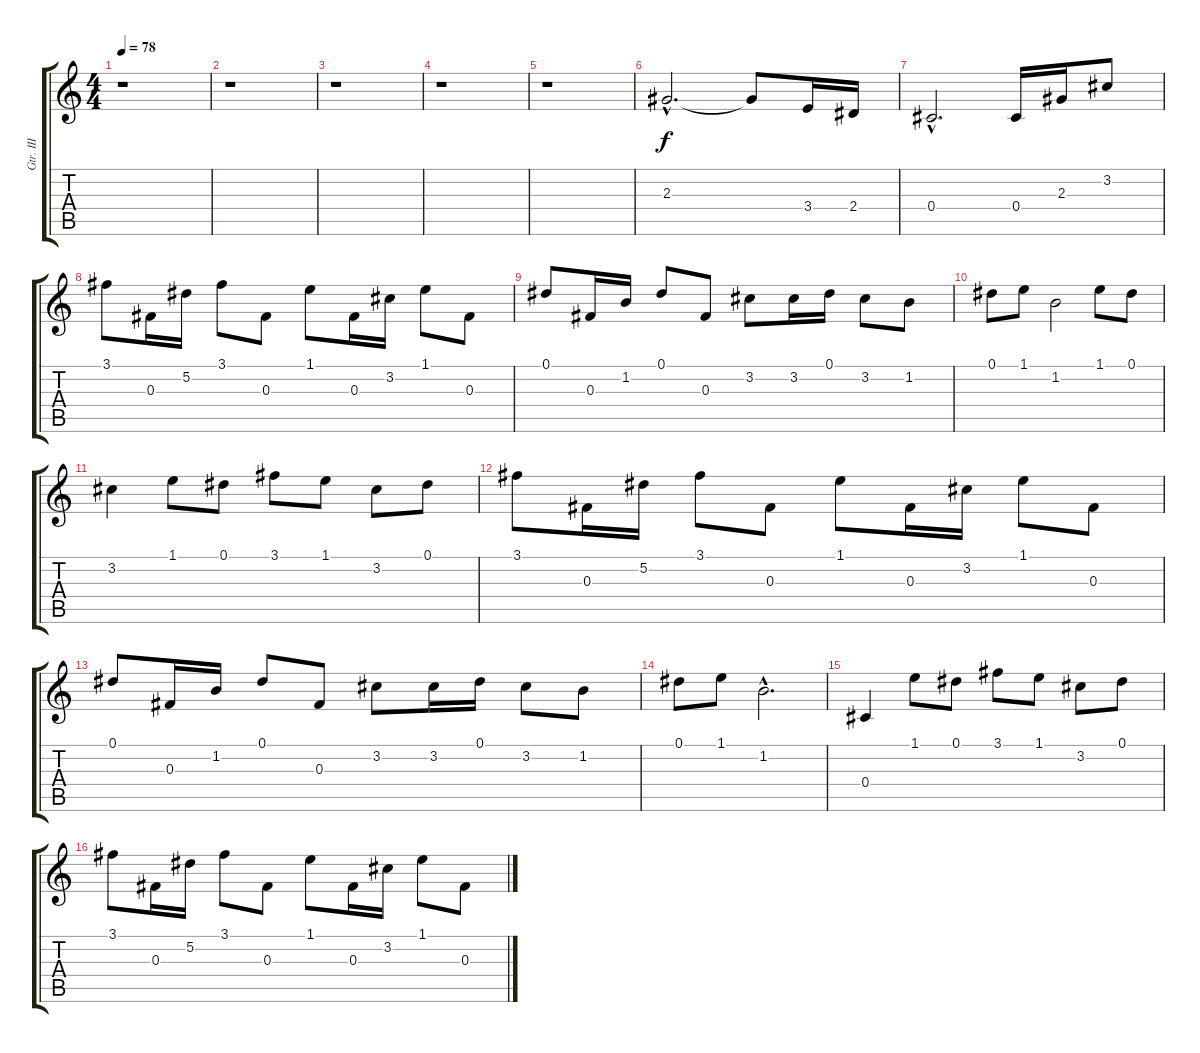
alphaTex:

\track ("Gtr. III" "Gtr. III") {instrument acousticbass}
\staff {score tabs}
\tuning (Eb4 Bb3 Gb3 Db3 Ab2 Eb2) {hide}
\ts (4 4)
\tempo 78
\clef g2
\ks c
r.1{dy f} |
r.1 |
r.1 |
r.1 |
r.1 |
2.3{hac}.2{d} 2.3{t}.8 3.4.16 2.4.16 |
0.4{hac}.2{d} 0.4.16 2.3.16 3.2.8 |
3.1.8 0.3.16 5.2.16 3.1.8 0.3.8 1.1.8 0.3.16 3.2.16 1.1.8 0.3.8 |
0.1.8 0.3.16 1.2.16 0.1.8 0.3.8 3.2.8 3.2.16 0.1.16 3.2.8 1.2.8 |
0.1.8 1.1.8 1.2.2 1.1.8 0.1.8 |
3.2.4 1.1.8 0.1.8 3.1.8 1.1.8 3.2.8 0.1.8 |
3.1.8 0.3.16 5.2.16 3.1.8 0.3.8 1.1.8 0.3.16 3.2.16 1.1.8 0.3.8 |
0.1.8 0.3.16 1.2.16 0.1.8 0.3.8 3.2.8 3.2.16 0.1.16 3.2.8 1.2.8 |
0.1.8 1.1.8 1.2{hac}.2{d} |
0.4.4 1.1.8 0.1.8 3.1.8 1.1.8 3.2.8 0.1.8 |
3.1.8 0.3.16 5.2.16 3.1.8 0.3.8 1.1.8 0.3.16 3.2.16 1.1.8 0.3.8
